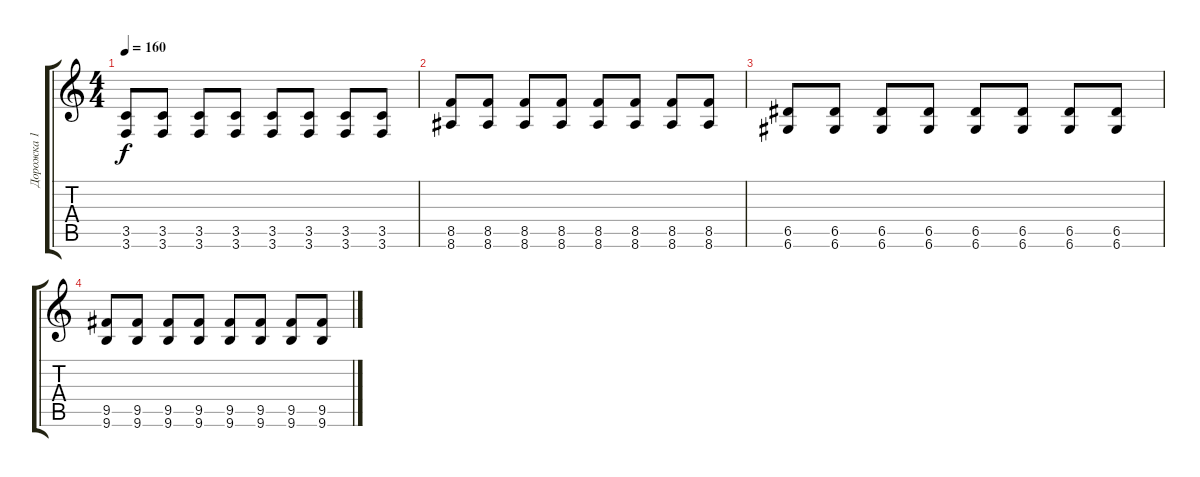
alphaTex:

\track ("Дорожка 1" "Дорожка 1") {instrument distortionguitar}
\staff {score tabs}
\tuning (E4 B3 G3 D3 A2 D2) {hide}
\ts (4 4)
\tempo 160
\clef g2
\ks c
(3.5 3.6).8{dy f} (3.5 3.6).8 (3.5 3.6).8 (3.5 3.6).8 (3.5 3.6).8 (3.5 3.6).8 (3.5 3.6).8 (3.5 3.6).8 |
(8.5 8.6).8 (8.5 8.6).8 (8.5 8.6).8 (8.5 8.6).8 (8.5 8.6).8 (8.5 8.6).8 (8.5 8.6).8 (8.5 8.6).8 |
(6.5 6.6).8 (6.5 6.6).8 (6.5 6.6).8 (6.5 6.6).8 (6.5 6.6).8 (6.5 6.6).8 (6.5 6.6).8 (6.5 6.6).8 |
(9.5 9.6).8 (9.5 9.6).8 (9.5 9.6).8 (9.5 9.6).8 (9.5 9.6).8 (9.5 9.6).8 (9.5 9.6).8 (9.5 9.6).8
